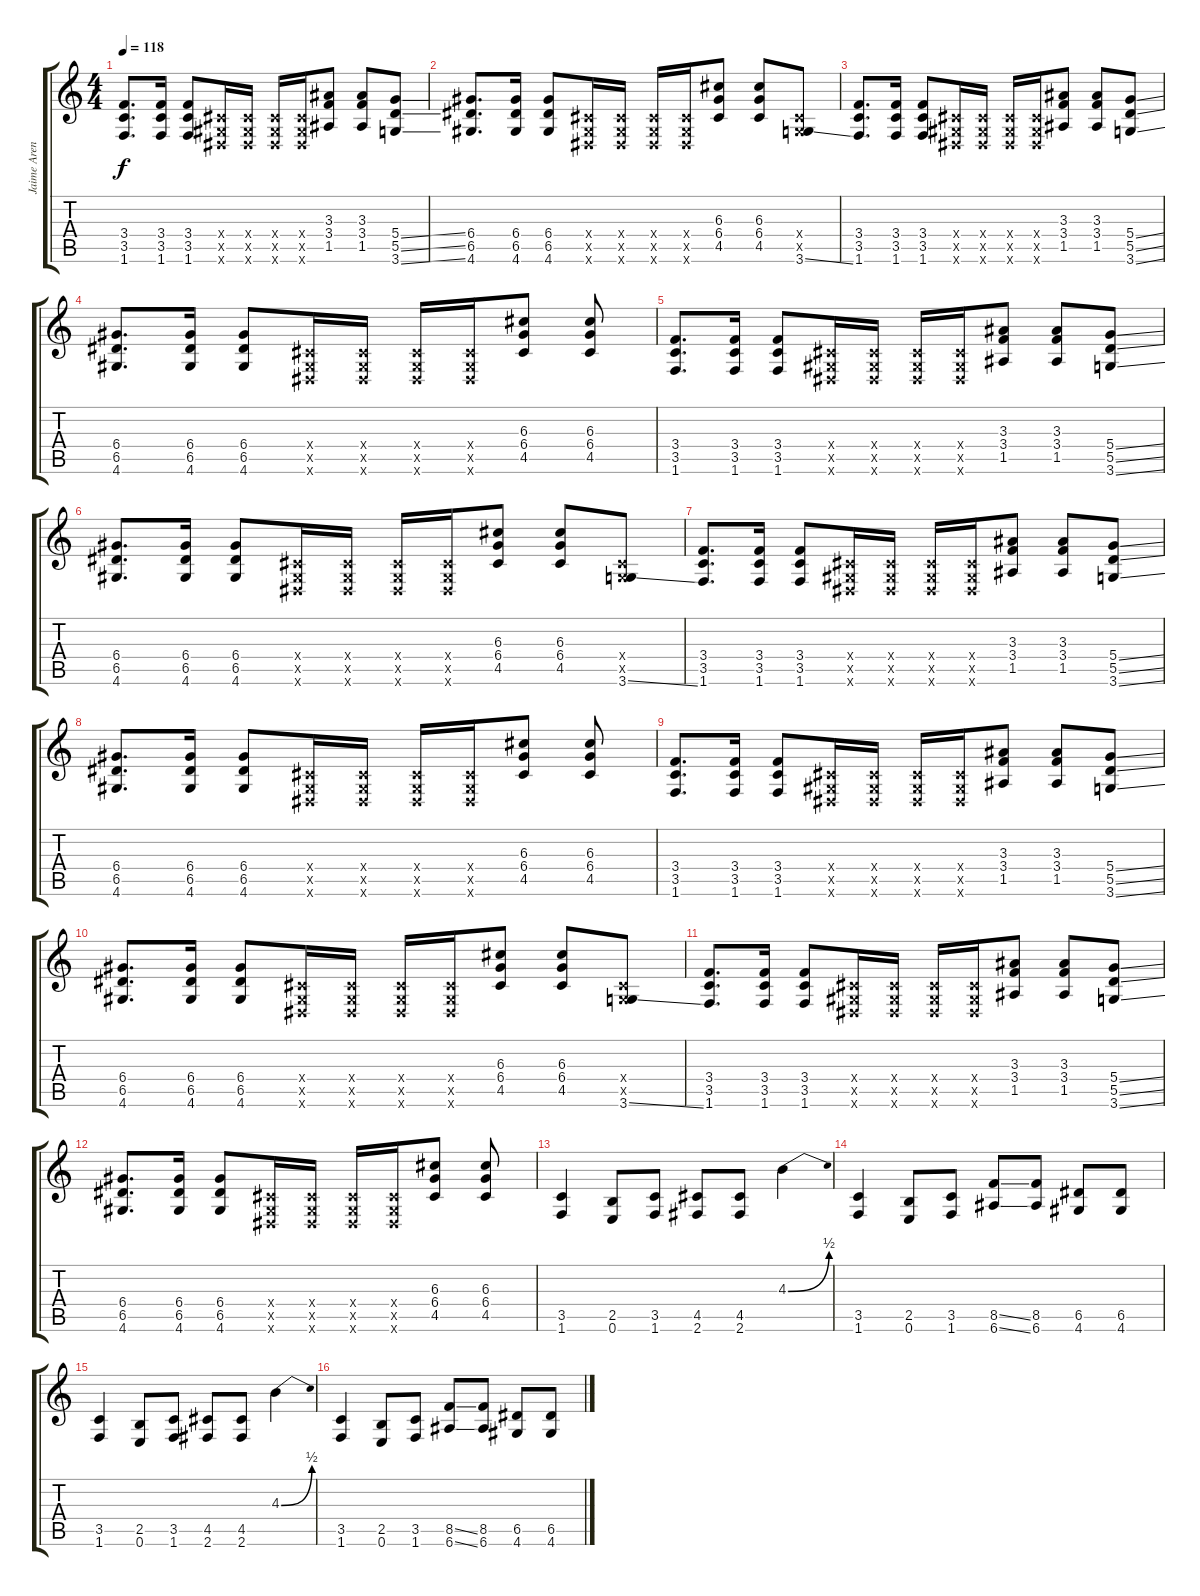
\track ("Jaime Arentzen: Gibson Junior" "Jaime Aren") {instrument distortionguitar}
\staff {score tabs}
\tuning (E4 B3 G3 D3 A2 E2) {hide}
\ts (4 4)
\tempo 118
\clef g2
\ks c
(3.4 3.5 1.6).8{d dy f} (3.4 3.5 1.6).16 (3.4 3.5 1.6).8 (-1.4{x} -1.5{x} -1.6{x}).16 (-1.4{x} -1.5{x} -1.6{x}).16 (-1.4{x} -1.5{x} -1.6{x}).16 (-1.4{x} -1.5{x} -1.6{x}).16 (3.3 3.4 1.5).8 (3.3 3.4 1.5).8 (5.4{ss} 5.5{ss} 3.6{ss}).8 |
(6.4 6.5 4.6).8{d} (6.4 6.5 4.6).16 (6.4 6.5 4.6).8 (-1.4{x} -1.5{x} -1.6{x}).16 (-1.4{x} -1.5{x} -1.6{x}).16 (-1.4{x} -1.5{x} -1.6{x}).16 (-1.4{x} -1.5{x} -1.6{x}).16 (6.3 6.4 4.5).8 (6.3 6.4 4.5).8 (-1.4{x} -1.5{x} 3.6{ss}).8 |
(3.4 3.5 1.6).8{d} (3.4 3.5 1.6).16 (3.4 3.5 1.6).8 (-1.4{x} -1.5{x} -1.6{x}).16 (-1.4{x} -1.5{x} -1.6{x}).16 (-1.4{x} -1.5{x} -1.6{x}).16 (-1.4{x} -1.5{x} -1.6{x}).16 (3.3 3.4 1.5).8 (3.3 3.4 1.5).8 (5.4{ss} 5.5{ss} 3.6{ss}).8 |
(6.4 6.5 4.6).8{d} (6.4 6.5 4.6).16 (6.4 6.5 4.6).8 (-1.4{x} -1.5{x} -1.6{x}).16 (-1.4{x} -1.5{x} -1.6{x}).16 (-1.4{x} -1.5{x} -1.6{x}).16 (-1.4{x} -1.5{x} -1.6{x}).16 (6.3 6.4 4.5).8 (6.3 6.4 4.5).8 |
(3.4 3.5 1.6).8{d} (3.4 3.5 1.6).16 (3.4 3.5 1.6).8 (-1.4{x} -1.5{x} -1.6{x}).16 (-1.4{x} -1.5{x} -1.6{x}).16 (-1.4{x} -1.5{x} -1.6{x}).16 (-1.4{x} -1.5{x} -1.6{x}).16 (3.3 3.4 1.5).8 (3.3 3.4 1.5).8 (5.4{ss} 5.5{ss} 3.6{ss}).8 |
(6.4 6.5 4.6).8{d} (6.4 6.5 4.6).16 (6.4 6.5 4.6).8 (-1.4{x} -1.5{x} -1.6{x}).16 (-1.4{x} -1.5{x} -1.6{x}).16 (-1.4{x} -1.5{x} -1.6{x}).16 (-1.4{x} -1.5{x} -1.6{x}).16 (6.3 6.4 4.5).8 (6.3 6.4 4.5).8 (-1.4{x} -1.5{x} 3.6{ss}).8 |
(3.4 3.5 1.6).8{d} (3.4 3.5 1.6).16 (3.4 3.5 1.6).8 (-1.4{x} -1.5{x} -1.6{x}).16 (-1.4{x} -1.5{x} -1.6{x}).16 (-1.4{x} -1.5{x} -1.6{x}).16 (-1.4{x} -1.5{x} -1.6{x}).16 (3.3 3.4 1.5).8 (3.3 3.4 1.5).8 (5.4{ss} 5.5{ss} 3.6{ss}).8 |
(6.4 6.5 4.6).8{d} (6.4 6.5 4.6).16 (6.4 6.5 4.6).8 (-1.4{x} -1.5{x} -1.6{x}).16 (-1.4{x} -1.5{x} -1.6{x}).16 (-1.4{x} -1.5{x} -1.6{x}).16 (-1.4{x} -1.5{x} -1.6{x}).16 (6.3 6.4 4.5).8 (6.3 6.4 4.5).8 |
(3.4 3.5 1.6).8{d} (3.4 3.5 1.6).16 (3.4 3.5 1.6).8 (-1.4{x} -1.5{x} -1.6{x}).16 (-1.4{x} -1.5{x} -1.6{x}).16 (-1.4{x} -1.5{x} -1.6{x}).16 (-1.4{x} -1.5{x} -1.6{x}).16 (3.3 3.4 1.5).8 (3.3 3.4 1.5).8 (5.4{ss} 5.5{ss} 3.6{ss}).8 |
(6.4 6.5 4.6).8{d} (6.4 6.5 4.6).16 (6.4 6.5 4.6).8 (-1.4{x} -1.5{x} -1.6{x}).16 (-1.4{x} -1.5{x} -1.6{x}).16 (-1.4{x} -1.5{x} -1.6{x}).16 (-1.4{x} -1.5{x} -1.6{x}).16 (6.3 6.4 4.5).8 (6.3 6.4 4.5).8 (-1.4{x} -1.5{x} 3.6{ss}).8 |
(3.4 3.5 1.6).8{d} (3.4 3.5 1.6).16 (3.4 3.5 1.6).8 (-1.4{x} -1.5{x} -1.6{x}).16 (-1.4{x} -1.5{x} -1.6{x}).16 (-1.4{x} -1.5{x} -1.6{x}).16 (-1.4{x} -1.5{x} -1.6{x}).16 (3.3 3.4 1.5).8 (3.3 3.4 1.5).8 (5.4{ss} 5.5{ss} 3.6{ss}).8 |
(6.4 6.5 4.6).8{d} (6.4 6.5 4.6).16 (6.4 6.5 4.6).8 (-1.4{x} -1.5{x} -1.6{x}).16 (-1.4{x} -1.5{x} -1.6{x}).16 (-1.4{x} -1.5{x} -1.6{x}).16 (-1.4{x} -1.5{x} -1.6{x}).16 (6.3 6.4 4.5).8 (6.3 6.4 4.5).8 |
(3.5 1.6).4 (2.5 0.6).8 (3.5 1.6).8 (4.5 2.6).8 (4.5 2.6).8 4.3{be (bend 0 0 60 2)}.4 |
(3.5 1.6).4 (2.5 0.6).8 (3.5 1.6).8 (8.5{ss} 6.6{ss}).8 (8.5 6.6).8 (6.5 4.6).8 (6.5 4.6).8 |
(3.5 1.6).4 (2.5 0.6).8 (3.5 1.6).8 (4.5 2.6).8 (4.5 2.6).8 4.3{be (bend 0 0 60 2)}.4 |
(3.5 1.6).4 (2.5 0.6).8 (3.5 1.6).8 (8.5{ss} 6.6{ss}).8 (8.5 6.6).8 (6.5 4.6).8 (6.5 4.6).8
